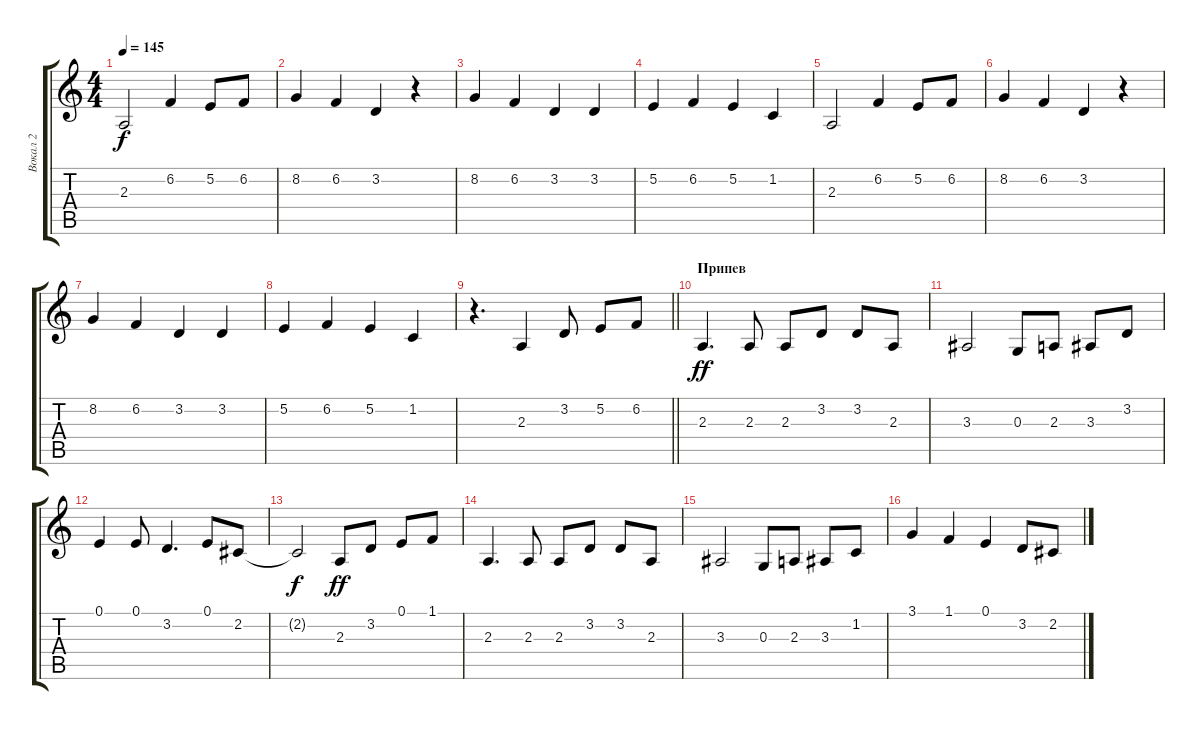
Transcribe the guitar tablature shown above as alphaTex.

\track ("Вокал 2" "Вокал 2") {instrument tenorsax}
\staff {score tabs}
\tuning (E4 B3 G3 D3 A2 E2) {hide}
\ts (4 4)
\tempo 145
\clef g2
\ks c
2.3.2{dy f} 6.2.4 5.2.8 6.2.8 |
8.2.4 6.2.4 3.2.4 r.4 |
8.2.4 6.2.4 3.2.4 3.2.4 |
5.2.4 6.2.4 5.2.4 1.2.4 |
2.3.2 6.2.4 5.2.8 6.2.8 |
8.2.4 6.2.4 3.2.4 r.4 |
8.2.4 6.2.4 3.2.4 3.2.4 |
5.2.4 6.2.4 5.2.4 1.2.4 |
\barLineRight lightlight
r.4{d} 2.3.4 3.2.8 5.2.8 6.2.8 |
\section ("" "Припев")
2.3.4{d dy ff} 2.3.8 2.3.8 3.2.8 3.2.8 2.3.8 |
3.3.2 0.3.8 2.3.8 3.3.8 3.2.8 |
0.1.4 0.1.8 3.2.4{d} 0.1.8 2.2.8 |
2.2{t}.2{dy f} 2.3.8{dy ff} 3.2.8 0.1.8 1.1.8 |
2.3.4{d} 2.3.8 2.3.8 3.2.8 3.2.8 2.3.8 |
3.3.2 0.3.8 2.3.8 3.3.8 1.2.8 |
3.1.4 1.1.4 0.1.4 3.2.8 2.2.8
